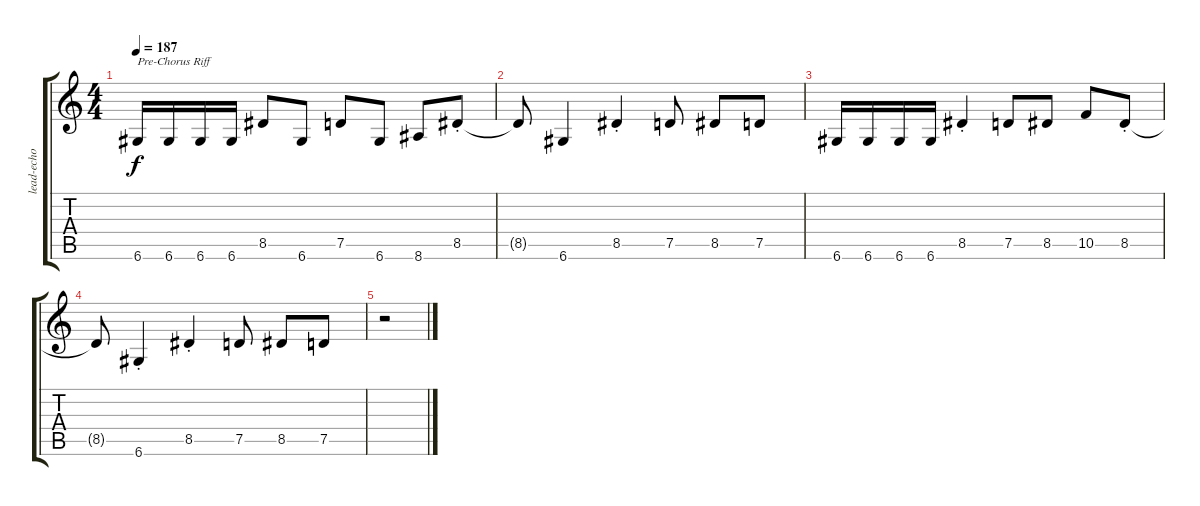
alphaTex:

\track ("lead-echo" "lead-echo") {instrument overdrivenguitar}
\staff {score tabs}
\tuning (D4 A3 F3 C3 G2 D2) {hide}
\ts (4 4)
\tempo 187
\clef g2
\ks c
6.6.16{txt "Pre-Chorus Riff" dy f volume 13 instrument distortionguitar} 6.6.16 6.6.16 6.6.16 8.5.8 6.6.8 7.5.8 6.6.8 8.6.8 8.5{st}.8 |
8.5{t}.8 6.6.4 8.5{st}.4 7.5.8 8.5.8 7.5.8 |
6.6.16 6.6.16 6.6.16 6.6.16 8.5{st}.4 7.5.8 8.5.8 10.5.8 8.5{st}.8 |
8.5{t}.8 6.6{st}.4 8.5{st}.4 7.5.8 8.5.8 7.5.8 |
r.2
